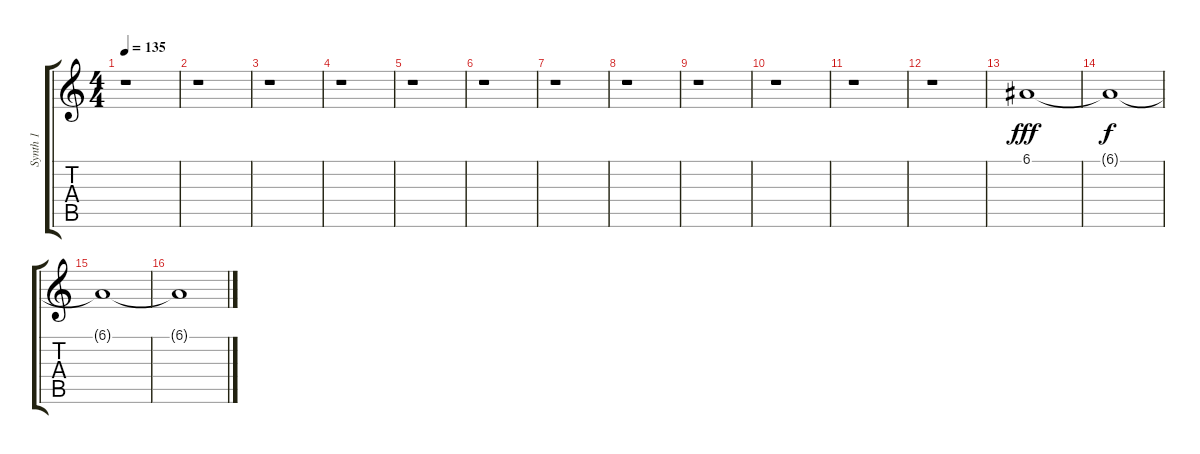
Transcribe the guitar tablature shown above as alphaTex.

\track ("Synth 1" "Synth 1") {instrument pad8sweep}
\staff {score tabs}
\tuning (E4 B3 G3 D3 A2 E2) {hide}
\ts (4 4)
\tempo 135
\clef g2
\ks c
r.1{dy fff} |
r.1 |
r.1 |
r.1 |
r.1 |
r.1 |
r.1 |
r.1 |
r.1 |
r.1 |
r.1 |
r.1 |
6.1.1 |
6.1{t}.1{dy f} |
6.1{t}.1 |
6.1{t}.1
